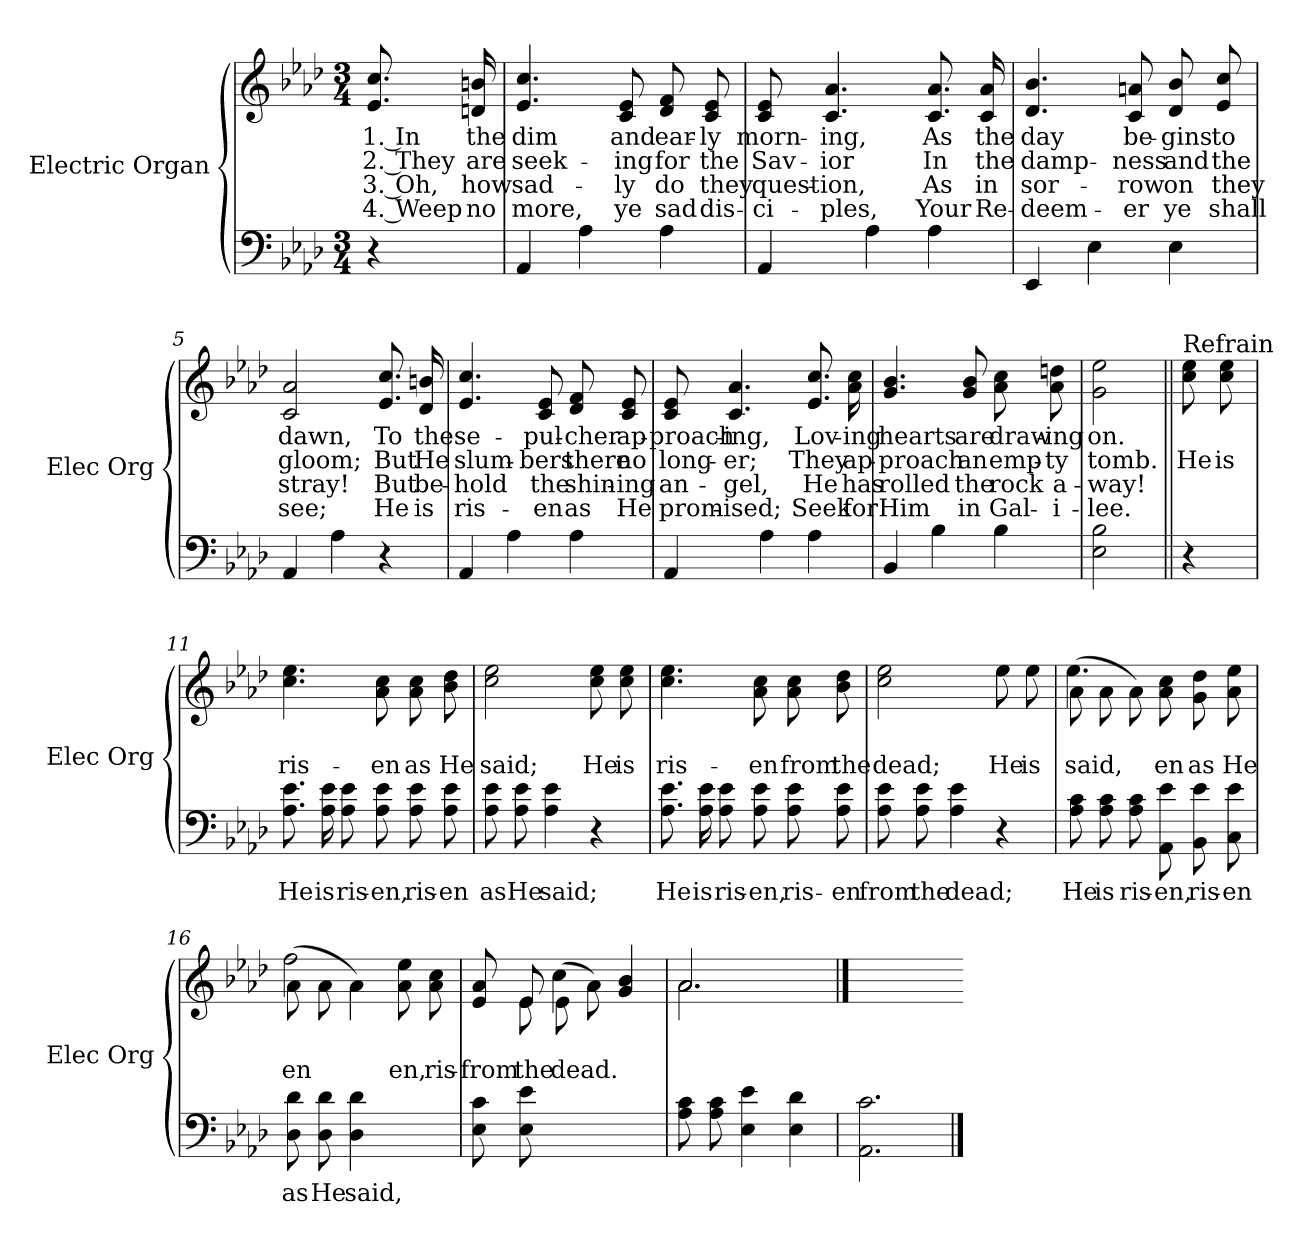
**kern	**text	**kern	**text	**text	**text	**text
*part2	*part2	*part1	*part1	*part1	*part1	*part1
*staff2	*staff2	*staff1	*staff1	*staff1	*staff1	*staff1
*I"Electric Organ	*	*I"Electric Organ	*	*	*	*
*I'Elec Org	*	*I'Elec Org	*	*	*	*
*clefF4	*	*clefG2	*	*	*	*
*k[b-e-a-d-]	*	*k[b-e-a-d-]	*	*	*	*
*A-:	*	*A-:	*	*	*	*
*M3/4	*	*M3/4	*	*	*	*
=1	=1	=1	=1	=1	=1	=1
4r	.	8.e- 8.cc	1. In	2. They	3. Oh,	4. Weep
.	.	16dn 16bn	the	are	how	no
=2	=2	=2	=2	=2	=2	=2
4AA-	.	4.e- 4.cc	dim	seek-	sad-	more,
4A-	.	.	.	.	.	.
.	.	8c 8e-	and	-ing	-ly	ye
4A-	.	8d- 8f	ear-	for	do	sad
.	.	8c 8e-	-ly	the	they	dis-
=3	=3	=3	=3	=3	=3	=3
4AA-	.	8c 8e-	morn-	Sav-	quest-	-ci-
.	.	4.c 4.a-	-ing,	-ior	-ion,	-ples,
4A-	.	.	.	.	.	.
4A-	.	8.c 8.a-	As	In	As	Your
.	.	16c 16a-	the	the	in	Re-
=4	=4	=4	=4	=4	=4	=4
4EE-	.	4.d- 4.b-	day	damp-	sor-	-deem-
4E-	.	.	.	.	.	.
.	.	8c 8an	be-	-ness	-row	-er
4E-	.	8d- 8b-	-gins	and	on	ye
.	.	8e- 8cc	to	the	they	shall
=5	=5	=5	=5	=5	=5	=5
4AA-	.	2c 2a-	dawn,	gloom;	stray!	see;
4A-	.	.	.	.	.	.
4r	.	8.e- 8.cc	To	But	But	He
.	.	16d- 16bn	the	He	be-	is
=6	=6	=6	=6	=6	=6	=6
4AA-	.	4.e- 4.cc	se-	slum-	-hold	ris-
4A-	.	.	.	.	.	.
.	.	8c 8e-	-pul-	-bers	the	-en
4A-	.	8d- 8f	-cher	there	shin-	as
.	.	8c 8e-	ap-	no	-ing	He
=7	=7	=7	=7	=7	=7	=7
4AA-	.	8c 8e-	-proach-	long-	an-	prom-
.	.	4.c 4.a-	-ing,	-er;	-gel,	-ised;
4A-	.	.	.	.	.	.
4A-	.	8.e- 8.cc	Lov-	They	He	Seek
.	.	16a- 16cc	-ing	ap-	has	for
=8	=8	=8	=8	=8	=8	=8
4BB-	.	4.g 4.b-	hearts	-proach	rolled	Him
4B-	.	.	.	.	.	.
.	.	8g 8b-	are	an	the	in
4B-	.	8a- 8cc	draw-	emp-	rock	Gal-
.	.	8a- 8ddn	-ing	-ty	a-	-i-
=9	=9	=9	=9	=9	=9	=9
2E- 2B-	.	2g 2ee-	on.	tomb.	-way!	-lee.
=10||	=10||	=10||	=10||	=10||	=10||	=10||
!	!	!LO:TX:t=Refrain	!	!	!	!
4r	.	8cc 8ee-	.	He	.	.
.	.	8cc 8ee-	.	is	.	.
=11	=11	=11	=11	=11	=11	=11
8.A- 8.e-	He	4.cc 4.ee-	.	ris-	.	.
16A- 16e-	is	.	.	.	.	.
8A- 8e-	ris-	.	.	.	.	.
8A- 8e-	-en,	8a- 8cc	.	-en	.	.
8A- 8e-	ris-	8a- 8cc	.	as	.	.
8A- 8e-	-en	8b- 8dd-	.	He	.	.
=12	=12	=12	=12	=12	=12	=12
8A- 8e-	as	2cc 2ee-	.	said;	.	.
8A- 8e-	He	.	.	.	.	.
4A- 4e-	said;	.	.	.	.	.
4r	.	8cc 8ee-	.	He	.	.
.	.	8cc 8ee-	.	is	.	.
=13	=13	=13	=13	=13	=13	=13
8.A- 8.e-	He	4.cc 4.ee-	.	ris-	.	.
16A- 16e-	is	.	.	.	.	.
8A- 8e-	ris-	.	.	.	.	.
8A- 8e-	-en,	8a- 8cc	.	-en	.	.
8A- 8e-	ris-	8a- 8cc	.	from	.	.
8A- 8e-	-en	8b- 8dd-	.	the	.	.
=14	=14	=14	=14	=14	=14	=14
8A- 8e-	from	2cc 2ee-	.	dead;	.	.
8A- 8e-	the	.	.	.	.	.
4A- 4e-	dead;	.	.	.	.	.
4r	.	8ee-	.	He	.	.
.	.	8ee-	.	is	.	.
=15	=15	=15	=15	=15	=15	=15
*	*	*^	*	*	*	*
8A- 8c	He	(8a-\	4.ee-	.	said,	.	.
8A- 8c	is	8a-\	.	.	.	.	.
8A- 8c	ris-	8a-\)	.	.	.	.	.
8AA- 8e-	-en,	8a- 8cc	4.ryy	.	-en	.	.
8BB- 8e-	ris-	8g 8dd-	.	.	as	.	.
8C 8e-	-en	8a- 8ee-	.	.	He	.	.
=16	=16	=16	=16	=16	=16	=16	=16
8D- 8d-	as	(8a-\	2ff	.	-en	.	.
8D- 8d-	He	8a-\	.	.	.	.	.
4D- 4d-	said,	4a-\)	.	.	.	.	.
4ryy	.	8a- 8ee-	4ryy	.	-en,	.	.
.	.	8a- 8cc	.	.	ris-	.	.
=17	=17	=17	=17	=17	=17	=17	=17
8E- 8c	.	8e- 8a-	8ryy	.	from	.	.
8E- 8e-	.	8e-/	8e-	.	the	.	.
2ryy	.	(8e-\	4cc	.	dead.	.	.
.	.	8a-\)	.	.	.	.	.
.	.	4g 4b-	4ryy	.	.	.	.
=18	=18	=18	=18	=18	=18	=18	=18
8A- 8c	.	2.a-/	2.a-	.	.	.	.
8A- 8c	.	.	.	.	.	.	.
4E- 4e-	.	.	.	.	.	.	.
4E- 4d-	.	.	.	.	.	.	.
*	*	*v	*v	*	*	*	*
=	==	==	==	==	==	==
2.AA- 2.c	.	2.ryy	.	.	.	.
==	=	=	=	=	=	=
*-	*-	*-	*-	*-	*-	*-
